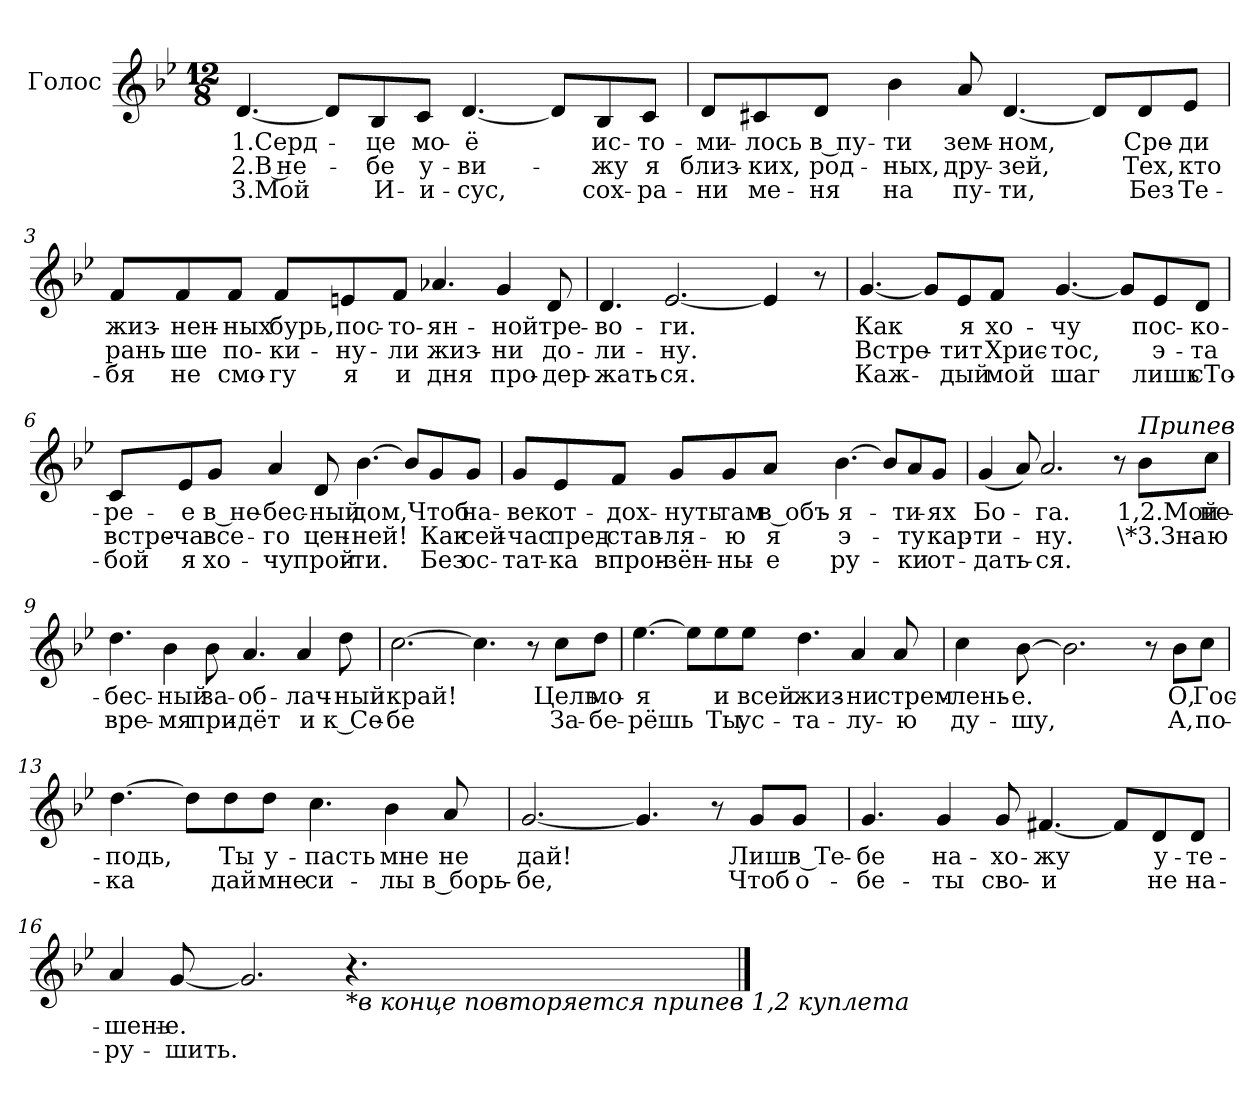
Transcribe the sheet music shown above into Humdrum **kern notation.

**kern	**text	**text	**text
*part1	*part1	*part1	*part1
*staff1	*staff1	*staff1	*staff1
*I"Голос	*	*	*
*clefG2	*	*	*
*k[b-e-]	*	*	*
*M12/8	*	*	*
=1	=1	=1	=1
!	!LO:LY:b	!LO:LY:b	!LO:LY:b
[4.d/	1.Серд-	2.В не-	3.Мой
8d/L]	.	.	.
!	!LO:LY:b	!LO:LY:b	!LO:LY:b
8B-/	-це	-бе	И-
!	!LO:LY:b	!LO:LY:b	!LO:LY:b
8c/J	мо-	у-	-и-
!	!LO:LY:b	!LO:LY:b	!LO:LY:b
[4.d/	-ё	-ви-	-сус,
8d/L]	.	.	.
!	!LO:LY:b	!LO:LY:b	!LO:LY:b
8B-/	ис-	-жу	сох-
!	!LO:LY:b	!LO:LY:b	!LO:LY:b
8c/J	-то-	я	-ра-
=2	=2	=2	=2
!	!LO:LY:b	!LO:LY:b	!LO:LY:b
8d/L	-ми-	близ-	-ни
!	!LO:LY:b	!LO:LY:b	!LO:LY:b
8c#X/	-лось	-ких,	ме-
!	!LO:LY:b	!LO:LY:b	!LO:LY:b
8d/J	в пу-	род-	-ня
!	!LO:LY:b	!LO:LY:b	!LO:LY:b
4b-\	-ти	-ных,	на
!	!LO:LY:b	!LO:LY:b	!LO:LY:b
8a/	зем-	дру-	пу-
!	!LO:LY:b	!LO:LY:b	!LO:LY:b
[4.d/	-ном,	-зей,	-ти,
8d/L]	.	.	.
!	!LO:LY:b	!LO:LY:b	!LO:LY:b
8d/	Сре-	Тех,	Без
!	!LO:LY:b	!LO:LY:b	!LO:LY:b
8e-/J	-ди	кто	Те-
!!LO:LB:g=z
=3	=3	=3	=3
!	!LO:LY:b	!LO:LY:b	!LO:LY:b
8f/L	жиз-	рань-	-бя
!	!LO:LY:b	!LO:LY:b	!LO:LY:b
8f/	-нен-	-ше	не
!	!LO:LY:b	!LO:LY:b	!LO:LY:b
8f/J	-ных	по-	смо-
!	!LO:LY:b	!LO:LY:b	!LO:LY:b
8f/L	бурь,	-ки-	-гу
!	!LO:LY:b	!LO:LY:b	!LO:LY:b
8en/	пос-	-ну-	я
!	!LO:LY:b	!LO:LY:b	!LO:LY:b
8f/J	-то-	-ли	и
!	!LO:LY:b	!LO:LY:b	!LO:LY:b
4.a-X/	-ян-	жиз-	дня
!	!LO:LY:b	!LO:LY:b	!LO:LY:b
4g/	-ной	-ни	про-
!	!LO:LY:b	!LO:LY:b	!LO:LY:b
8d/	тре-	до-	-дер-
=4	=4	=4	=4
!	!LO:LY:b	!LO:LY:b	!LO:LY:b
4.d/	-во-	-ли-	-жать-
!	!LO:LY:b	!LO:LY:b	!LO:LY:b
[2.e-/	-ги.	-ну.	-ся.
4e-/]	.	.	.
8r	.	.	.
!!LO:LB:g=z
=5	=5	=5	=5
!	!LO:LY:b	!LO:LY:b	!LO:LY:b
[4.g/	Как	Встре-	Каж-
8g/L]	.	.	.
!	!LO:LY:b	!LO:LY:b	!LO:LY:b
8e-/	я	-тит	-дый
!	!LO:LY:b	!LO:LY:b	!LO:LY:b
8f/J	хо-	Хрис-	мой
!	!LO:LY:b	!LO:LY:b	!LO:LY:b
[4.g/	-чу	-тос,	шаг
8g/L]	.	.	.
!	!LO:LY:b	!LO:LY:b	!LO:LY:b
8e-/	пос-	э-	лишь
!	!LO:LY:b	!LO:LY:b	!LO:LY:b
8d/J	-ко-	-та	сТо-
=6	=6	=6	=6
!	!LO:LY:b	!LO:LY:b	!LO:LY:b
8c/L	-ре-	встре-	-бой
!	!LO:LY:b	!LO:LY:b	!LO:LY:b
8e-/	-е	-ча	я
!	!LO:LY:b	!LO:LY:b	!LO:LY:b
8g/J	в не-	все-	хо-
!	!LO:LY:b	!LO:LY:b	!LO:LY:b
4a/	-бес-	-го	-чу
!	!LO:LY:b	!LO:LY:b	!LO:LY:b
8d/	-ный	цен-	прой-
!	!LO:LY:b	!LO:LY:b	!LO:LY:b
[4.b-\	дом,	-ней!	-ти.
8b-/L]	.	.	.
!	!LO:LY:b	!LO:LY:b	!LO:LY:b
8g/	Чтоб	Как	Без
!	!LO:LY:b	!LO:LY:b	!LO:LY:b
8g/J	на-	сей-	ос-
!!LO:LB:g=z
=7	=7	=7	=7
!	!LO:LY:b	!LO:LY:b	!LO:LY:b
8g/L	-век	-час	-тат-
!	!LO:LY:b	!LO:LY:b	!LO:LY:b
8e-/	от-	пред-	-ка
!	!LO:LY:b	!LO:LY:b	!LO:LY:b
8f/J	-дох-	-став-	впрон-
!	!LO:LY:b	!LO:LY:b	!LO:LY:b
8g/L	-нуть	-ля-	-зён-
!	!LO:LY:b	!LO:LY:b	!LO:LY:b
8g/	там	-ю	-ны-
!	!LO:LY:b	!LO:LY:b	!LO:LY:b
8a/J	в объ-	я	-е
!	!LO:LY:b	!LO:LY:b	!LO:LY:b
[4.b-\	-я-	э-	ру-
8b-/L]	.	.	.
!	!LO:LY:b	!LO:LY:b	!LO:LY:b
8a/	-ти-	-ту	-ки
!	!LO:LY:b	!LO:LY:b	!LO:LY:b
8g/J	-ях	кар-	от-
=8	=8	=8	=8
!	!LO:LY:b	!LO:LY:b	!LO:LY:b
(<4g/	Бо-	-ти-	-дать-
8a/)	.	.	.
!	!LO:LY:b	!LO:LY:b	!LO:LY:b
2.a/	-га.	-ну.	-ся.
8r	.	.	.
!LO:TX:a:i:t=Припев	!	!	!
!	!LO:LY:b	!LO:LY:b	!
8b-\L	1,2.Мой	\*3.Зна-	.
!	!LO:LY:b	!LO:LY:b	!
8cc\J	не-	-ю	.
!!LO:LB:g=z
=9	=9	=9	=9
!	!LO:LY:b	!LO:LY:b	!
4.dd\	-бес-	вре-	.
!	!LO:LY:b	!LO:LY:b	!
4b-\	-ный	-мя	.
!	!LO:LY:b	!LO:LY:b	!
8b-\	за-	при-	.
!	!LO:LY:b	!LO:LY:b	!
4.a/	-об-	-дёт	.
!	!LO:LY:b	!LO:LY:b	!
4a/	-лач-	и	.
!	!LO:LY:b	!LO:LY:b	!
8dd\	-ный	к Се-	.
=10	=10	=10	=10
!	!LO:LY:b	!LO:LY:b	!
[2.cc\	край!	-бе	.
4.cc\]	.	.	.
8r	.	.	.
!	!LO:LY:b	!LO:LY:b	!
8cc\L	Цель	За-	.
!	!LO:LY:b	!LO:LY:b	!
8dd\J	мо-	-бе-	.
=11	=11	=11	=11
!	!LO:LY:b	!LO:LY:b	!
[4.ee-\	-я	-рёшь	.
8ee-\L]	.	.	.
!	!LO:LY:b	!LO:LY:b	!
8ee-\	и	Ты	.
!	!LO:LY:b	!LO:LY:b	!
8ee-\J	всей	ус-	.
!	!LO:LY:b	!LO:LY:b	!
4.dd\	жиз-	-та-	.
!	!LO:LY:b	!LO:LY:b	!
4a/	-ни	-лу-	.
!	!LO:LY:b	!LO:LY:b	!
8a/	стрем-	-ю	.
!!LO:LB:g=z
=12	=12	=12	=12
!	!LO:LY:b	!LO:LY:b	!
4cc\	-лень-	ду-	.
!	!LO:LY:b	!LO:LY:b	!
[8b-\	-е.	-шу,	.
2.b-\]	.	.	.
8r	.	.	.
!	!LO:LY:b	!LO:LY:b	!
8b-\L	О,	А,	.
!	!LO:LY:b	!LO:LY:b	!
8cc\J	Гос-	по-	.
=13	=13	=13	=13
!	!LO:LY:b	!LO:LY:b	!
[4.dd\	-подь,	-ка	.
8dd\L]	.	.	.
!	!LO:LY:b	!LO:LY:b	!
8dd\	Ты	дай	.
!	!LO:LY:b	!LO:LY:b	!
8dd\J	у-	мне	.
!	!LO:LY:b	!LO:LY:b	!
4.cc\	-пасть	си-	.
!	!LO:LY:b	!LO:LY:b	!
4b-\	мне	-лы	.
!	!LO:LY:b	!LO:LY:b	!
8a/	не	в борь-	.
=14	=14	=14	=14
!	!LO:LY:b	!LO:LY:b	!
[2.g/	дай!	-бе,	.
4.g/]	.	.	.
8r	.	.	.
!	!LO:LY:b	!LO:LY:b	!
8g/L	Лишь	Чтоб	.
!	!LO:LY:b	!LO:LY:b	!
8g/J	в Те-	о-	.
!!LO:LB:g=z
=15	=15	=15	=15
!	!LO:LY:b	!LO:LY:b	!
4.g/	-бе	-бе-	.
!	!LO:LY:b	!LO:LY:b	!
4g/	на-	-ты	.
!	!LO:LY:b	!LO:LY:b	!
8g/	-хо-	сво-	.
!	!LO:LY:b	!LO:LY:b	!
[4.f#X/	-жу	-и	.
8f#/L]	.	.	.
!	!LO:LY:b	!LO:LY:b	!
8d/	у-	не	.
!	!LO:LY:b	!LO:LY:b	!
8d/J	-те-	на-	.
=16	=16	=16	=16
!	!LO:LY:b	!LO:LY:b	!
4a/	-шень-	-ру-	.
!	!LO:LY:b	!LO:LY:b	!
[8g/	-е.	-шить.	.
2.g/]	.	.	.
!LO:TX:b:i:t=*в конце повторяется припев 1,2 куплета	!	!	!
4.r	.	.	.
==	==	==	==
*-	*-	*-	*-
